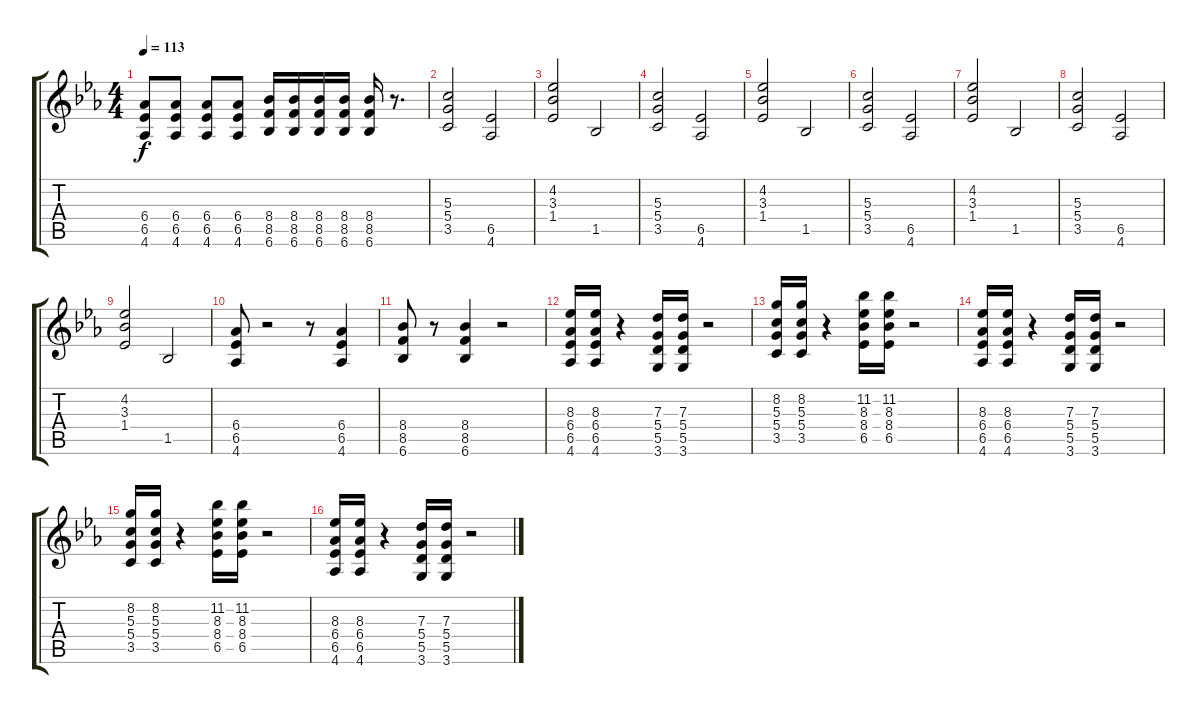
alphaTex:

\track "" {instrument distortionguitar}
\staff {score tabs}
\tuning (E4 B3 G3 D3 A2 E2) {hide}
\ts (4 4)
\tempo 113
\clef g2
\ks eb
(6.4 6.5 4.6).8{dy f} (6.4 6.5 4.6).8 (6.4 6.5 4.6).8 (6.4 6.5 4.6).8 (8.4 8.5 6.6).16 (8.4 8.5 6.6).16 (8.4 8.5 6.6).16 (8.4 8.5 6.6).16 (8.4 8.5 6.6).16 r.8{d} |
(5.3 5.4 3.5).2 (6.5 4.6).2 |
(4.2 3.3 1.4).2 1.5.2 |
(5.3 5.4 3.5).2 (6.5 4.6).2 |
(4.2 3.3 1.4).2 1.5.2 |
(5.3 5.4 3.5).2 (6.5 4.6).2 |
(4.2 3.3 1.4).2 1.5.2 |
(5.3 5.4 3.5).2 (6.5 4.6).2 |
(4.2 3.3 1.4).2 1.5.2 |
(6.4 6.5 4.6).8 r.2 r.8 (6.4 6.5 4.6).4 |
(8.4 8.5 6.6).8 r.8 (8.4 8.5 6.6).4 r.2 |
(8.3 6.4 6.5 4.6).16 (8.3 6.4 6.5 4.6).16 r.4 (7.3 5.4 5.5 3.6).16 (7.3 5.4 5.5 3.6).16 r.2 |
(8.2 5.3 5.4 3.5).16 (8.2 5.3 5.4 3.5).16 r.4 (11.2 8.3 8.4 6.5).16 (11.2 8.3 8.4 6.5).16 r.2 |
(8.3 6.4 6.5 4.6).16 (8.3 6.4 6.5 4.6).16 r.4 (7.3 5.4 5.5 3.6).16 (7.3 5.4 5.5 3.6).16 r.2 |
(8.2 5.3 5.4 3.5).16 (8.2 5.3 5.4 3.5).16 r.4 (11.2 8.3 8.4 6.5).16 (11.2 8.3 8.4 6.5).16 r.2 |
(8.3 6.4 6.5 4.6).16 (8.3 6.4 6.5 4.6).16 r.4 (7.3 5.4 5.5 3.6).16 (7.3 5.4 5.5 3.6).16 r.2
